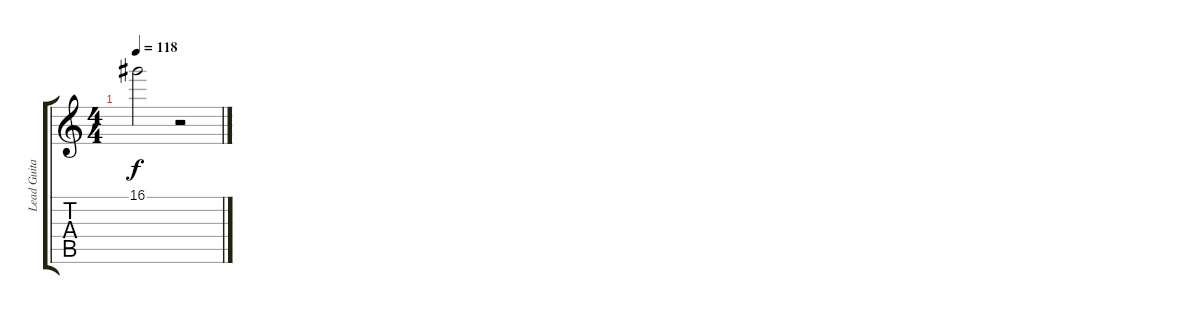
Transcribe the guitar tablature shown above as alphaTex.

\track ("Lead Guitar 2" "Lead Guita") {instrument distortionguitar}
\staff {score tabs}
\tuning (E4 B3 G3 D3 A2 E2) {hide}
\ts (4 4)
\tempo 118
\clef g2
\ks c
16.1.2{dy f} r.2
